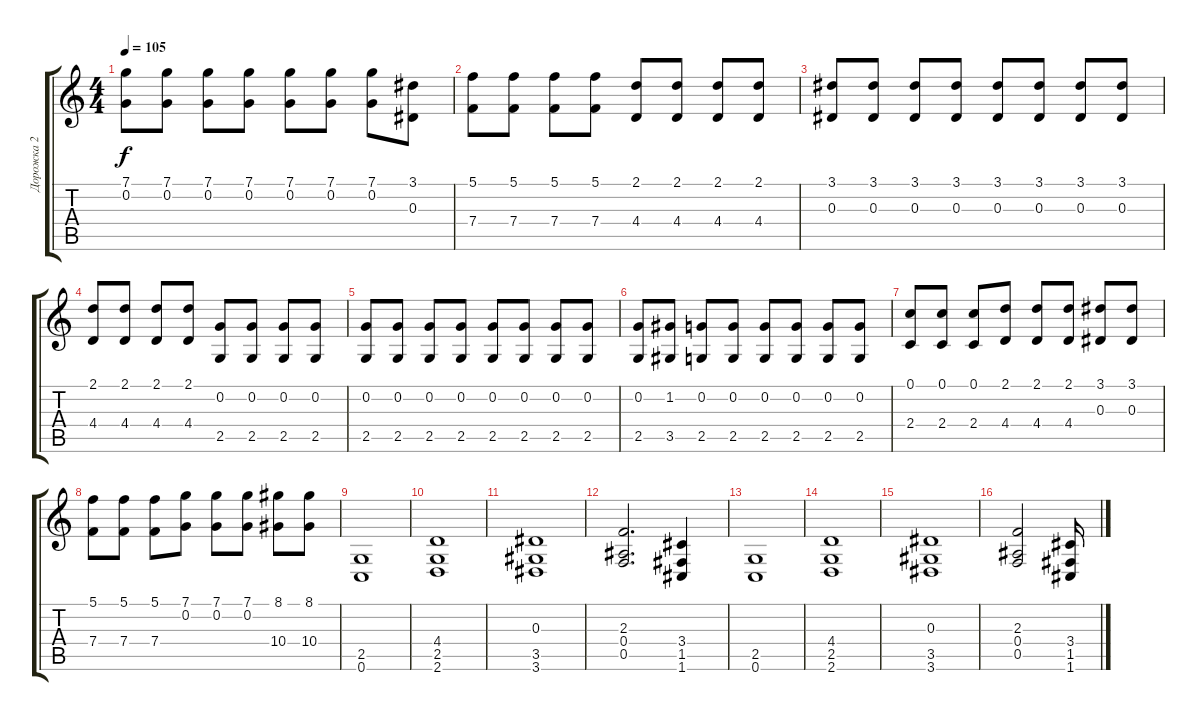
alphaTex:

\track ("Дорожка 2" "Дорожка 2") {instrument overdrivenguitar}
\staff {score tabs}
\tuning (C4 G3 Eb3 Bb2 F2 C2) {hide}
\ts (4 4)
\tempo 105
\clef g2
\ks c
(7.1 0.2).8{dy f} (7.1 0.2).8 (7.1 0.2).8 (7.1 0.2).8 (7.1 0.2).8 (7.1 0.2).8 (7.1 0.2).8 (3.1 0.3).8 |
(5.1 7.4).8 (5.1 7.4).8 (5.1 7.4).8 (5.1 7.4).8 (2.1 4.4).8 (2.1 4.4).8 (2.1 4.4).8 (2.1 4.4).8 |
(3.1 0.3).8 (3.1 0.3).8 (3.1 0.3).8 (3.1 0.3).8 (3.1 0.3).8 (3.1 0.3).8 (3.1 0.3).8 (3.1 0.3).8 |
(2.1 4.4).8 (2.1 4.4).8 (2.1 4.4).8 (2.1 4.4).8 (0.2 2.5).8 (0.2 2.5).8 (0.2 2.5).8 (0.2 2.5).8 |
(0.2 2.5).8 (0.2 2.5).8 (0.2 2.5).8 (0.2 2.5).8 (0.2 2.5).8 (0.2 2.5).8 (0.2 2.5).8 (0.2 2.5).8 |
(0.2 2.5).8 (1.2 3.5).8 (0.2 2.5).8 (0.2 2.5).8 (0.2 2.5).8 (0.2 2.5).8 (0.2 2.5).8 (0.2 2.5).8 |
(0.1 2.4).8 (0.1 2.4).8 (0.1 2.4).8 (2.1 4.4).8 (2.1 4.4).8 (2.1 4.4).8 (3.1 0.3).8 (3.1 0.3).8 |
(5.1 7.4).8 (5.1 7.4).8 (5.1 7.4).8 (7.1 0.2).8 (7.1 0.2).8 (7.1 0.2).8 (8.1 10.4).8 (8.1 10.4).8 |
(2.5 0.6).1 |
(4.4 2.5 2.6).1 |
(0.3 3.5 3.6).1 |
(2.3 0.4 0.5).2{d} (3.4 1.5 1.6).4 |
(2.5 0.6).1 |
(4.4 2.5 2.6).1 |
(0.3 3.5 3.6).1 |
(2.3 0.4 0.5).2 (3.4 1.5 1.6).16
